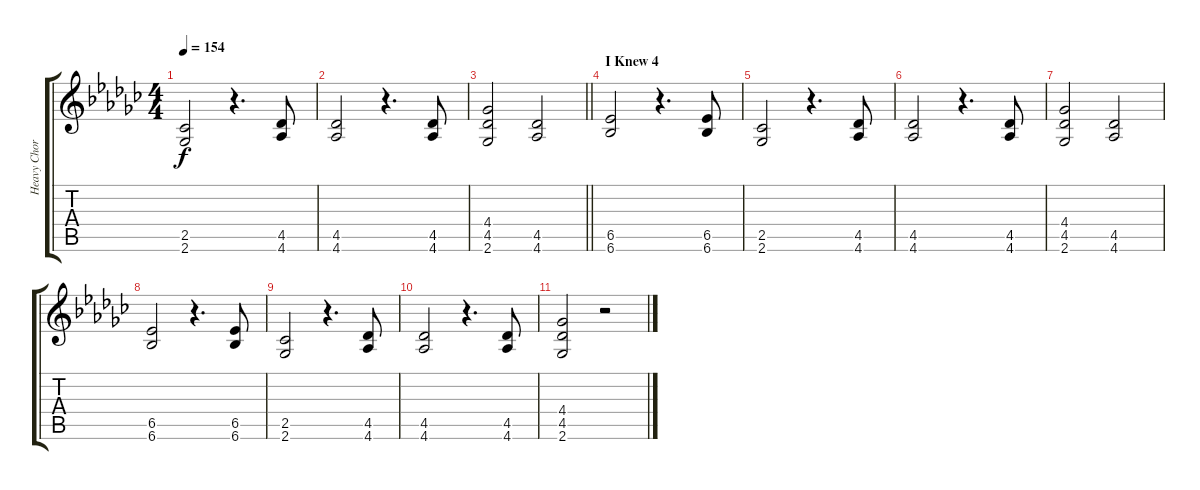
\track ("Heavy Chords - 2xTrack" "Heavy Chor") {instrument distortionguitar}
\staff {score tabs}
\tuning (E4 B3 G3 D3 A2 E2) {hide}
\ts (4 4)
\tempo 154
\clef g2
\ks gb
(2.5 2.6).2{dy f} r.4{d} (4.5 4.6).8 |
(4.5 4.6).2 r.4{d} (4.5 4.6).8 |
\barLineRight lightlight
(4.4 4.5 2.6).2 (4.5 4.6).2 |
\section ("" "I Knew 4")
(6.5 6.6).2 r.4{d} (6.5 6.6).8 |
(2.5 2.6).2 r.4{d} (4.5 4.6).8 |
(4.5 4.6).2 r.4{d} (4.5 4.6).8 |
(4.4 4.5 2.6).2 (4.5 4.6).2 |
(6.5 6.6).2 r.4{d} (6.5 6.6).8 |
(2.5 2.6).2 r.4{d} (4.5 4.6).8 |
(4.5 4.6).2 r.4{d} (4.5 4.6).8 |
(4.4 4.5 2.6).2 r.2
